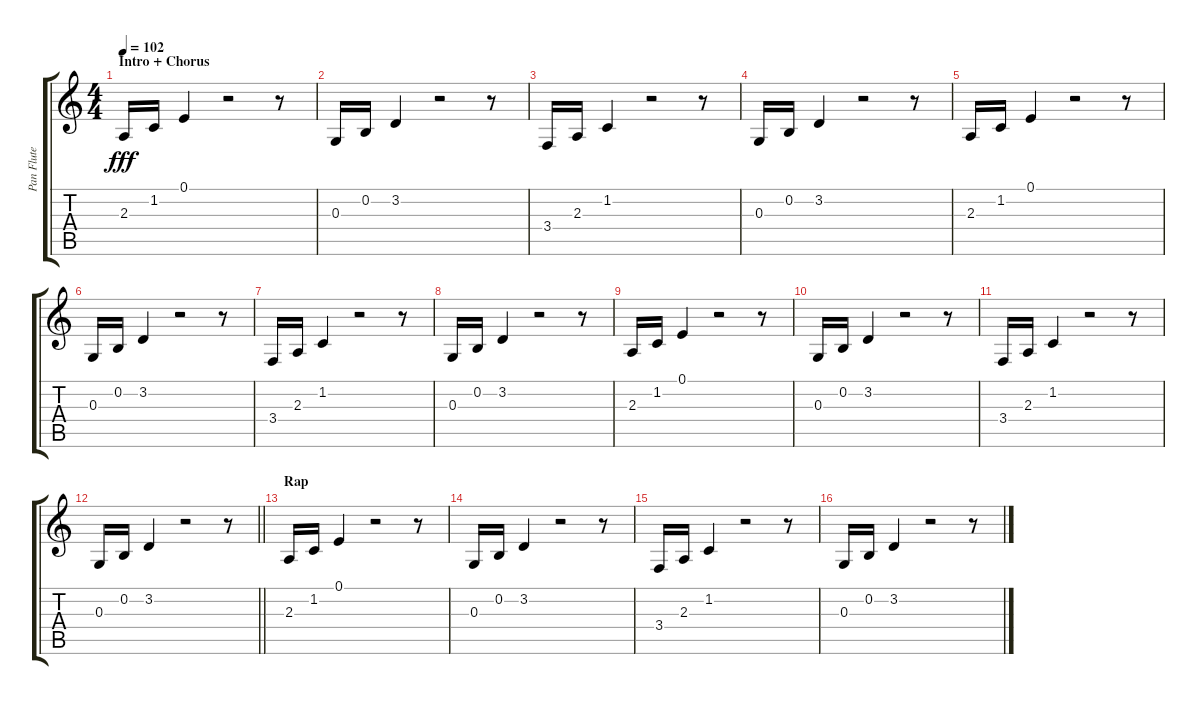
\track ("Pan Flute" "Pan Flute") {instrument panflute}
\staff {score tabs}
\tuning (E4 B3 G3 D3 A2 E2) {hide}
\ts (4 4)
\section ("" "Intro + Chorus")
\tempo 102
\clef g2
\ks c
2.3.16{dy fff instrument panflute} 1.2.16 0.1.4 r.2 r.8 |
0.3.16 0.2.16 3.2.4 r.2 r.8 |
3.4.16 2.3.16 1.2.4 r.2 r.8 |
0.3.16 0.2.16 3.2.4 r.2 r.8 |
2.3.16 1.2.16 0.1.4 r.2 r.8 |
0.3.16 0.2.16 3.2.4 r.2 r.8 |
3.4.16 2.3.16 1.2.4 r.2 r.8 |
0.3.16 0.2.16 3.2.4 r.2 r.8 |
2.3.16 1.2.16 0.1.4 r.2 r.8 |
0.3.16 0.2.16 3.2.4 r.2 r.8 |
3.4.16 2.3.16 1.2.4 r.2 r.8 |
\barLineRight lightlight
0.3.16 0.2.16 3.2.4 r.2 r.8 |
\section ("" "Rap")
2.3.16 1.2.16 0.1.4 r.2 r.8 |
0.3.16 0.2.16 3.2.4 r.2 r.8 |
3.4.16 2.3.16 1.2.4 r.2 r.8 |
0.3.16 0.2.16 3.2.4 r.2 r.8
